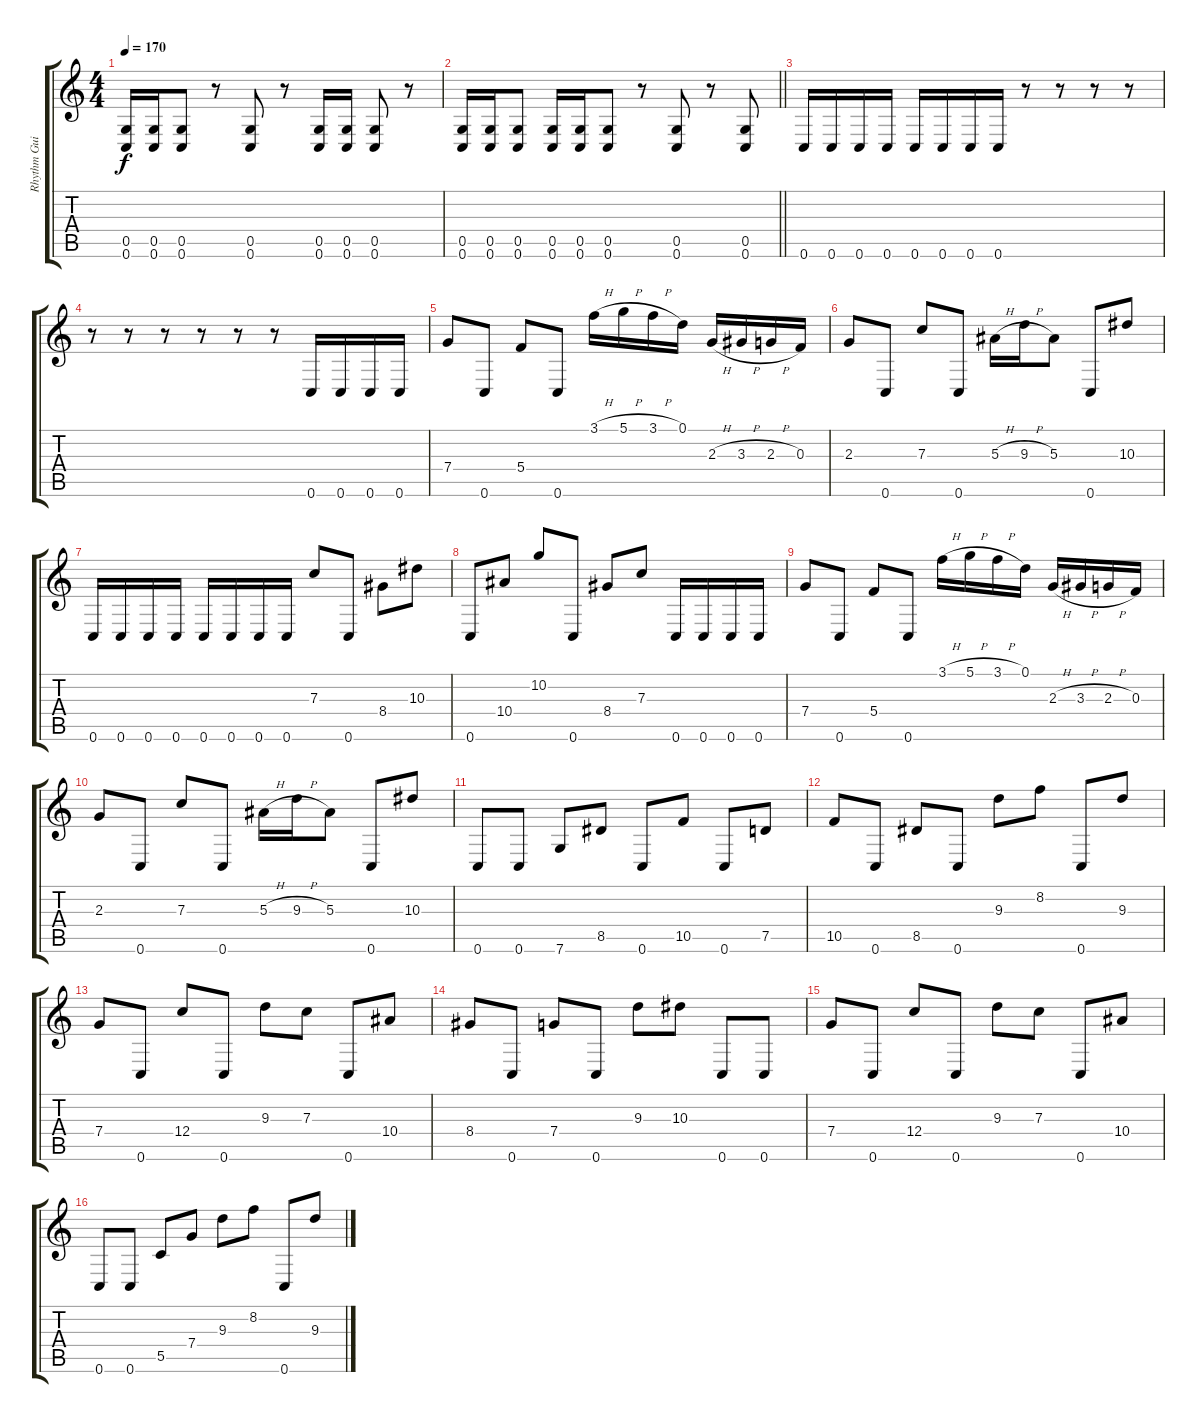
\track ("Rhythm Guitar (Right)" "Rhythm Gui") {instrument distortionguitar}
\staff {score tabs}
\tuning (D4 A3 F3 C3 G2 C2) {hide}
\ts (4 4)
\tempo 170
\clef g2
\ks c
(0.5 0.6).16{dy f} (0.5 0.6).16 (0.5 0.6).8 r.8 (0.5 0.6).8 r.8 (0.5 0.6).16 (0.5 0.6).16 (0.5 0.6).8 r.8 |
\barLineRight lightlight
(0.5 0.6).16 (0.5 0.6).16 (0.5 0.6).8 (0.5 0.6).16 (0.5 0.6).16 (0.5 0.6).8 r.8 (0.5 0.6).8 r.8 (0.5 0.6).8 |
0.6.16 0.6.16 0.6.16 0.6.16 0.6.16 0.6.16 0.6.16 0.6.16 r.8 r.8 r.8 r.8 |
r.8 r.8 r.8 r.8 r.8 r.8 0.6.16 0.6.16 0.6.16 0.6.16 |
7.4.8 0.6.8 5.4.8 0.6.8 3.1{h}.16 5.1{h}.16 3.1{h}.16 0.1.16 2.3{h}.16 3.3{h}.16 2.3{h}.16 0.3.16 |
2.3.8 0.6.8 7.3.8 0.6.8 5.3{h}.16 9.3{h}.16 5.3.8 0.6.8 10.3.8 |
0.6.16 0.6.16 0.6.16 0.6.16 0.6.16 0.6.16 0.6.16 0.6.16 7.3.8 0.6.8 8.4.8 10.3.8 |
0.6.8 10.4.8 10.2.8 0.6.8 8.4.8 7.3.8 0.6.16 0.6.16 0.6.16 0.6.16 |
7.4.8 0.6.8 5.4.8 0.6.8 3.1{h}.16 5.1{h}.16 3.1{h}.16 0.1.16 2.3{h}.16 3.3{h}.16 2.3{h}.16 0.3.16 |
2.3.8 0.6.8 7.3.8 0.6.8 5.3{h}.16 9.3{h}.16 5.3.8 0.6.8 10.3.8 |
0.6.8 0.6.8 7.6.8 8.5.8 0.6.8 10.5.8 0.6.8 7.5.8 |
10.5.8 0.6.8 8.5.8 0.6.8 9.3.8 8.2.8 0.6.8 9.3.8 |
7.4.8 0.6.8 12.4.8 0.6.8 9.3.8 7.3.8 0.6.8 10.4.8 |
8.4.8 0.6.8 7.4.8 0.6.8 9.3.8 10.3.8 0.6.8 0.6.8 |
7.4.8 0.6.8 12.4.8 0.6.8 9.3.8 7.3.8 0.6.8 10.4.8 |
0.6.8 0.6.8 5.5.8 7.4.8 9.3.8 8.2.8 0.6.8 9.3.8
